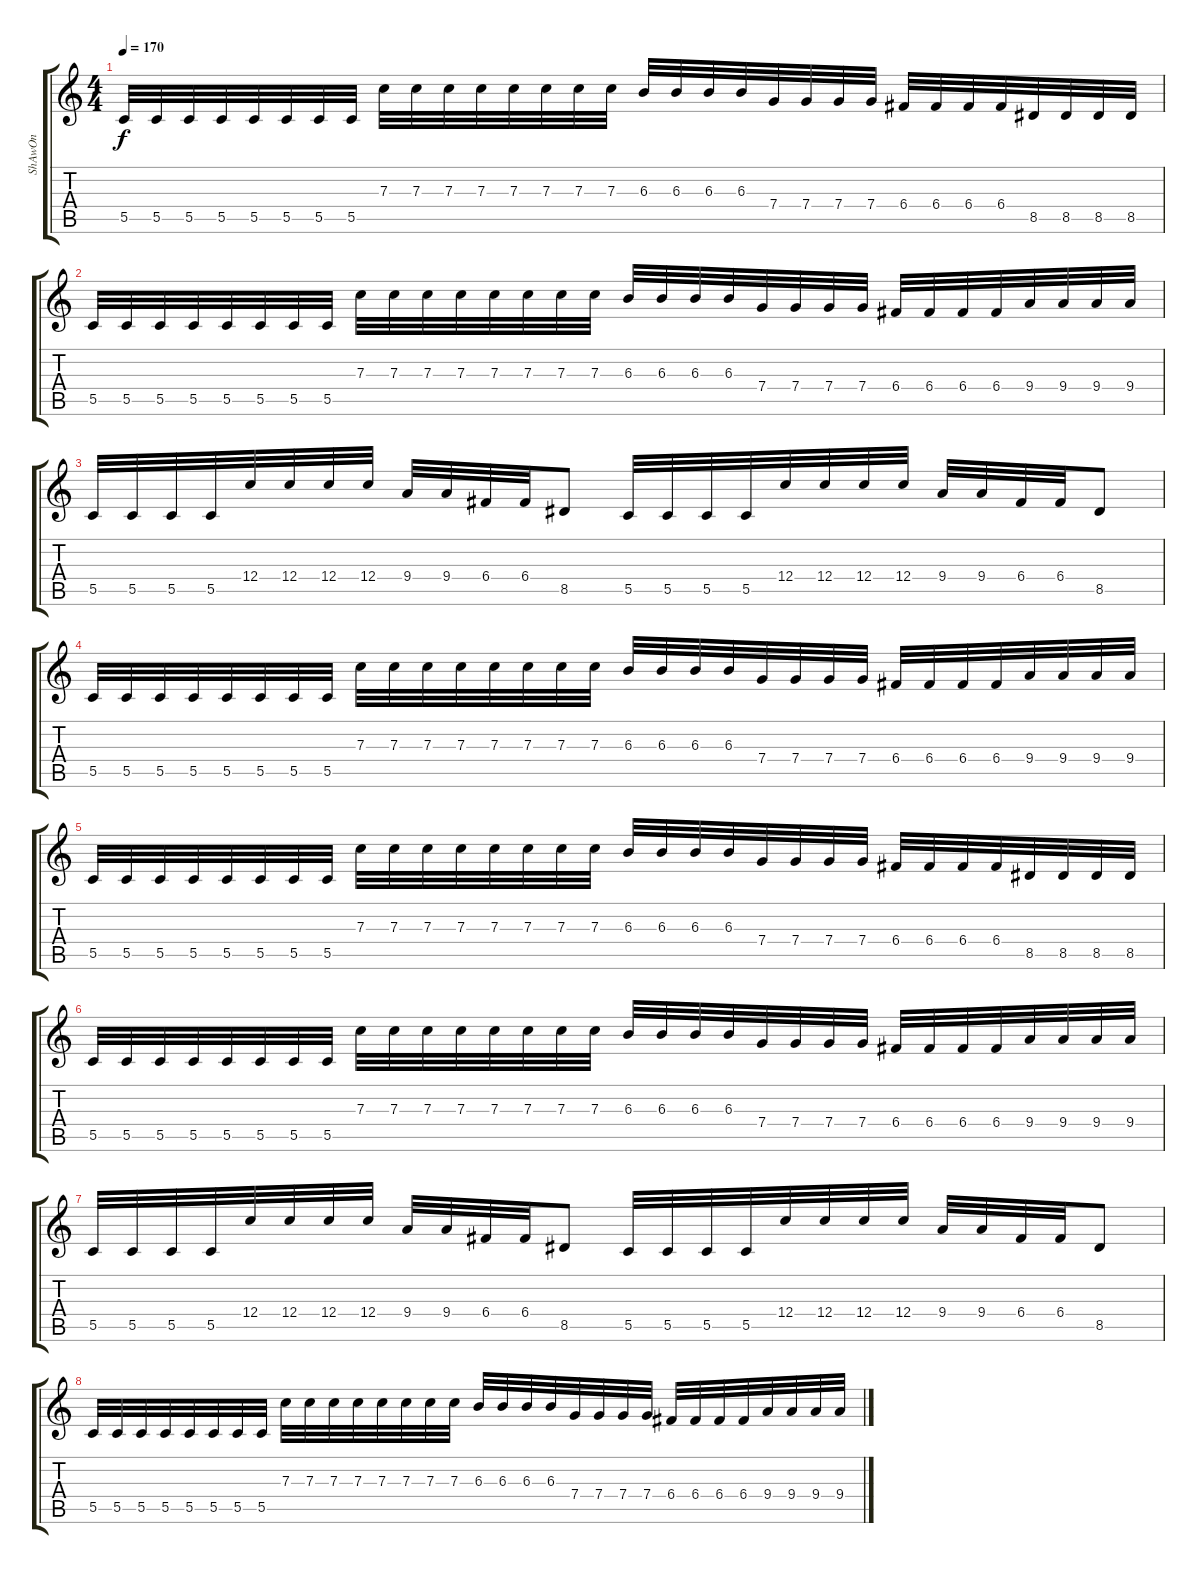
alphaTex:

\track ("ShAwOn" "ShAwOn") {instrument overdrivenguitar}
\staff {score tabs}
\tuning (D4 A3 F3 C3 G2 D2) {hide}
\ts (4 4)
\tempo 170
\clef g2
\ks c
5.5.32{dy f} 5.5.32 5.5.32 5.5.32 5.5.32 5.5.32 5.5.32 5.5.32 7.3.32 7.3.32 7.3.32 7.3.32 7.3.32 7.3.32 7.3.32 7.3.32 6.3.32 6.3.32 6.3.32 6.3.32 7.4.32 7.4.32 7.4.32 7.4.32 6.4.32 6.4.32 6.4.32 6.4.32 8.5.32 8.5.32 8.5.32 8.5.32 |
5.5.32 5.5.32 5.5.32 5.5.32 5.5.32 5.5.32 5.5.32 5.5.32 7.3.32 7.3.32 7.3.32 7.3.32 7.3.32 7.3.32 7.3.32 7.3.32 6.3.32 6.3.32 6.3.32 6.3.32 7.4.32 7.4.32 7.4.32 7.4.32 6.4.32 6.4.32 6.4.32 6.4.32 9.4.32 9.4.32 9.4.32 9.4.32 |
5.5.32 5.5.32 5.5.32 5.5.32 12.4.32 12.4.32 12.4.32 12.4.32 9.4.32 9.4.32 6.4.32 6.4.32 8.5.8 5.5.32 5.5.32 5.5.32 5.5.32 12.4.32 12.4.32 12.4.32 12.4.32 9.4.32 9.4.32 6.4.32 6.4.32 8.5.8 |
5.5.32 5.5.32 5.5.32 5.5.32 5.5.32 5.5.32 5.5.32 5.5.32 7.3.32 7.3.32 7.3.32 7.3.32 7.3.32 7.3.32 7.3.32 7.3.32 6.3.32 6.3.32 6.3.32 6.3.32 7.4.32 7.4.32 7.4.32 7.4.32 6.4.32 6.4.32 6.4.32 6.4.32 9.4.32 9.4.32 9.4.32 9.4.32 |
5.5.32 5.5.32 5.5.32 5.5.32 5.5.32 5.5.32 5.5.32 5.5.32 7.3.32 7.3.32 7.3.32 7.3.32 7.3.32 7.3.32 7.3.32 7.3.32 6.3.32 6.3.32 6.3.32 6.3.32 7.4.32 7.4.32 7.4.32 7.4.32 6.4.32 6.4.32 6.4.32 6.4.32 8.5.32 8.5.32 8.5.32 8.5.32 |
5.5.32 5.5.32 5.5.32 5.5.32 5.5.32 5.5.32 5.5.32 5.5.32 7.3.32 7.3.32 7.3.32 7.3.32 7.3.32 7.3.32 7.3.32 7.3.32 6.3.32 6.3.32 6.3.32 6.3.32 7.4.32 7.4.32 7.4.32 7.4.32 6.4.32 6.4.32 6.4.32 6.4.32 9.4.32 9.4.32 9.4.32 9.4.32 |
5.5.32 5.5.32 5.5.32 5.5.32 12.4.32 12.4.32 12.4.32 12.4.32 9.4.32 9.4.32 6.4.32 6.4.32 8.5.8 5.5.32 5.5.32 5.5.32 5.5.32 12.4.32 12.4.32 12.4.32 12.4.32 9.4.32 9.4.32 6.4.32 6.4.32 8.5.8 |
5.5.32 5.5.32 5.5.32 5.5.32 5.5.32 5.5.32 5.5.32 5.5.32 7.3.32 7.3.32 7.3.32 7.3.32 7.3.32 7.3.32 7.3.32 7.3.32 6.3.32 6.3.32 6.3.32 6.3.32 7.4.32 7.4.32 7.4.32 7.4.32 6.4.32 6.4.32 6.4.32 6.4.32 9.4.32 9.4.32 9.4.32 9.4.32
